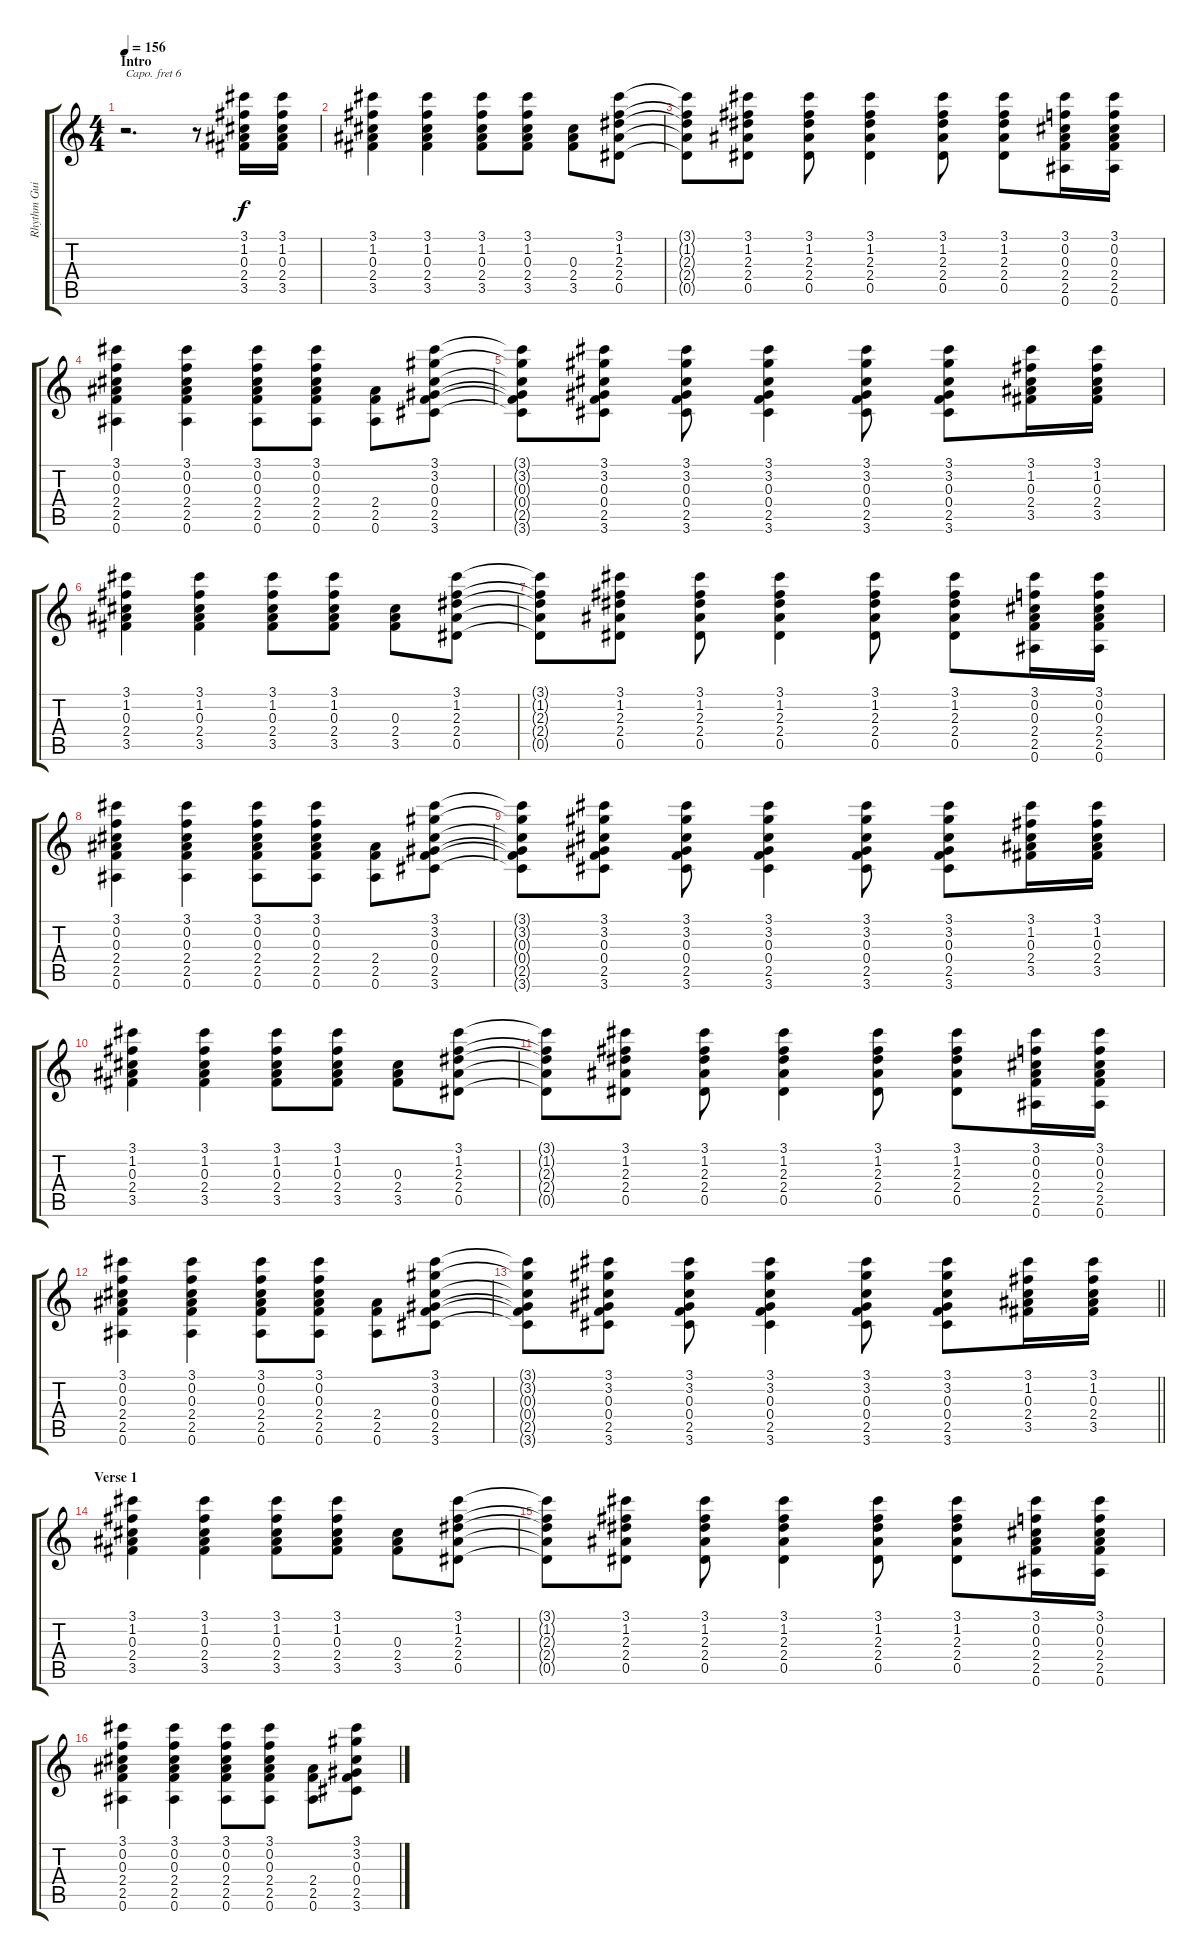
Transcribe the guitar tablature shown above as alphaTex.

\track ("Rhythm Guitar" "Rhythm Gui") {instrument electricguitarclean}
\staff {score tabs}
\capo 6
\tuning (E4 B3 G3 D3 A2 E2) {hide}
\ts (4 4)
\section ("" "Intro")
\tempo 156
\tempo 167
\tempo 156
\clef g2
\ks c
r.2{d dy f instrument electricguitarclean} r.8 (3.1 1.2 0.3 2.4 3.5).16 (3.1 1.2 0.3 2.4 3.5).16 |
(3.1 1.2 0.3 2.4 3.5).4 (3.1 1.2 0.3 2.4 3.5).4 (3.1 1.2 0.3 2.4 3.5).8 (3.1 1.2 0.3 2.4 3.5).8 (0.3 2.4 3.5).8 (3.1 1.2 2.3 2.4 0.5).8 |
(3.1{t} 1.2{t} 2.3{t} 2.4{t} 0.5{t}).8 (3.1 1.2 2.3 2.4 0.5).8 (3.1 1.2 2.3 2.4 0.5).8 (3.1 1.2 2.3 2.4 0.5).4 (3.1 1.2 2.3 2.4 0.5).8 (3.1 1.2 2.3 2.4 0.5).8 (3.1 0.2 0.3 2.4 2.5 0.6).16 (3.1 0.2 0.3 2.4 2.5 0.6).16 |
(3.1 0.2 0.3 2.4 2.5 0.6).4 (3.1 0.2 0.3 2.4 2.5 0.6).4 (3.1 0.2 0.3 2.4 2.5 0.6).8 (3.1 0.2 0.3 2.4 2.5 0.6).8 (2.4 2.5 0.6).8 (3.1 3.2 0.3 0.4 2.5 3.6).8 |
(3.1{t} 3.2{t} 0.3{t} 0.4{t} 2.5{t} 3.6{t}).8 (3.1 3.2 0.3 0.4 2.5 3.6).8 (3.1 3.2 0.3 0.4 2.5 3.6).8 (3.1 3.2 0.3 0.4 2.5 3.6).4 (3.1 3.2 0.3 0.4 2.5 3.6).8 (3.1 3.2 0.3 0.4 2.5 3.6).8 (3.1 1.2 0.3 2.4 3.5).16 (3.1 1.2 0.3 2.4 3.5).16 |
(3.1 1.2 0.3 2.4 3.5).4 (3.1 1.2 0.3 2.4 3.5).4 (3.1 1.2 0.3 2.4 3.5).8 (3.1 1.2 0.3 2.4 3.5).8 (0.3 2.4 3.5).8 (3.1 1.2 2.3 2.4 0.5).8 |
(3.1{t} 1.2{t} 2.3{t} 2.4{t} 0.5{t}).8 (3.1 1.2 2.3 2.4 0.5).8 (3.1 1.2 2.3 2.4 0.5).8 (3.1 1.2 2.3 2.4 0.5).4 (3.1 1.2 2.3 2.4 0.5).8 (3.1 1.2 2.3 2.4 0.5).8 (3.1 0.2 0.3 2.4 2.5 0.6).16 (3.1 0.2 0.3 2.4 2.5 0.6).16 |
(3.1 0.2 0.3 2.4 2.5 0.6).4 (3.1 0.2 0.3 2.4 2.5 0.6).4 (3.1 0.2 0.3 2.4 2.5 0.6).8 (3.1 0.2 0.3 2.4 2.5 0.6).8 (2.4 2.5 0.6).8 (3.1 3.2 0.3 0.4 2.5 3.6).8 |
(3.1{t} 3.2{t} 0.3{t} 0.4{t} 2.5{t} 3.6{t}).8 (3.1 3.2 0.3 0.4 2.5 3.6).8 (3.1 3.2 0.3 0.4 2.5 3.6).8 (3.1 3.2 0.3 0.4 2.5 3.6).4 (3.1 3.2 0.3 0.4 2.5 3.6).8 (3.1 3.2 0.3 0.4 2.5 3.6).8 (3.1 1.2 0.3 2.4 3.5).16 (3.1 1.2 0.3 2.4 3.5).16 |
(3.1 1.2 0.3 2.4 3.5).4 (3.1 1.2 0.3 2.4 3.5).4 (3.1 1.2 0.3 2.4 3.5).8 (3.1 1.2 0.3 2.4 3.5).8 (0.3 2.4 3.5).8 (3.1 1.2 2.3 2.4 0.5).8 |
(3.1{t} 1.2{t} 2.3{t} 2.4{t} 0.5{t}).8 (3.1 1.2 2.3 2.4 0.5).8 (3.1 1.2 2.3 2.4 0.5).8 (3.1 1.2 2.3 2.4 0.5).4 (3.1 1.2 2.3 2.4 0.5).8 (3.1 1.2 2.3 2.4 0.5).8 (3.1 0.2 0.3 2.4 2.5 0.6).16 (3.1 0.2 0.3 2.4 2.5 0.6).16 |
(3.1 0.2 0.3 2.4 2.5 0.6).4 (3.1 0.2 0.3 2.4 2.5 0.6).4 (3.1 0.2 0.3 2.4 2.5 0.6).8 (3.1 0.2 0.3 2.4 2.5 0.6).8 (2.4 2.5 0.6).8 (3.1 3.2 0.3 0.4 2.5 3.6).8 |
\barLineRight lightlight
(3.1{t} 3.2{t} 0.3{t} 0.4{t} 2.5{t} 3.6{t}).8 (3.1 3.2 0.3 0.4 2.5 3.6).8 (3.1 3.2 0.3 0.4 2.5 3.6).8 (3.1 3.2 0.3 0.4 2.5 3.6).4 (3.1 3.2 0.3 0.4 2.5 3.6).8 (3.1 3.2 0.3 0.4 2.5 3.6).8 (3.1 1.2 0.3 2.4 3.5).16 (3.1 1.2 0.3 2.4 3.5).16 |
\section ("" "Verse 1")
(3.1 1.2 0.3 2.4 3.5).4 (3.1 1.2 0.3 2.4 3.5).4 (3.1 1.2 0.3 2.4 3.5).8 (3.1 1.2 0.3 2.4 3.5).8 (0.3 2.4 3.5).8 (3.1 1.2 2.3 2.4 0.5).8 |
(3.1{t} 1.2{t} 2.3{t} 2.4{t} 0.5{t}).8 (3.1 1.2 2.3 2.4 0.5).8 (3.1 1.2 2.3 2.4 0.5).8 (3.1 1.2 2.3 2.4 0.5).4 (3.1 1.2 2.3 2.4 0.5).8 (3.1 1.2 2.3 2.4 0.5).8 (3.1 0.2 0.3 2.4 2.5 0.6).16 (3.1 0.2 0.3 2.4 2.5 0.6).16 |
(3.1 0.2 0.3 2.4 2.5 0.6).4 (3.1 0.2 0.3 2.4 2.5 0.6).4 (3.1 0.2 0.3 2.4 2.5 0.6).8 (3.1 0.2 0.3 2.4 2.5 0.6).8 (2.4 2.5 0.6).8 (3.1 3.2 0.3 0.4 2.5 3.6).8
